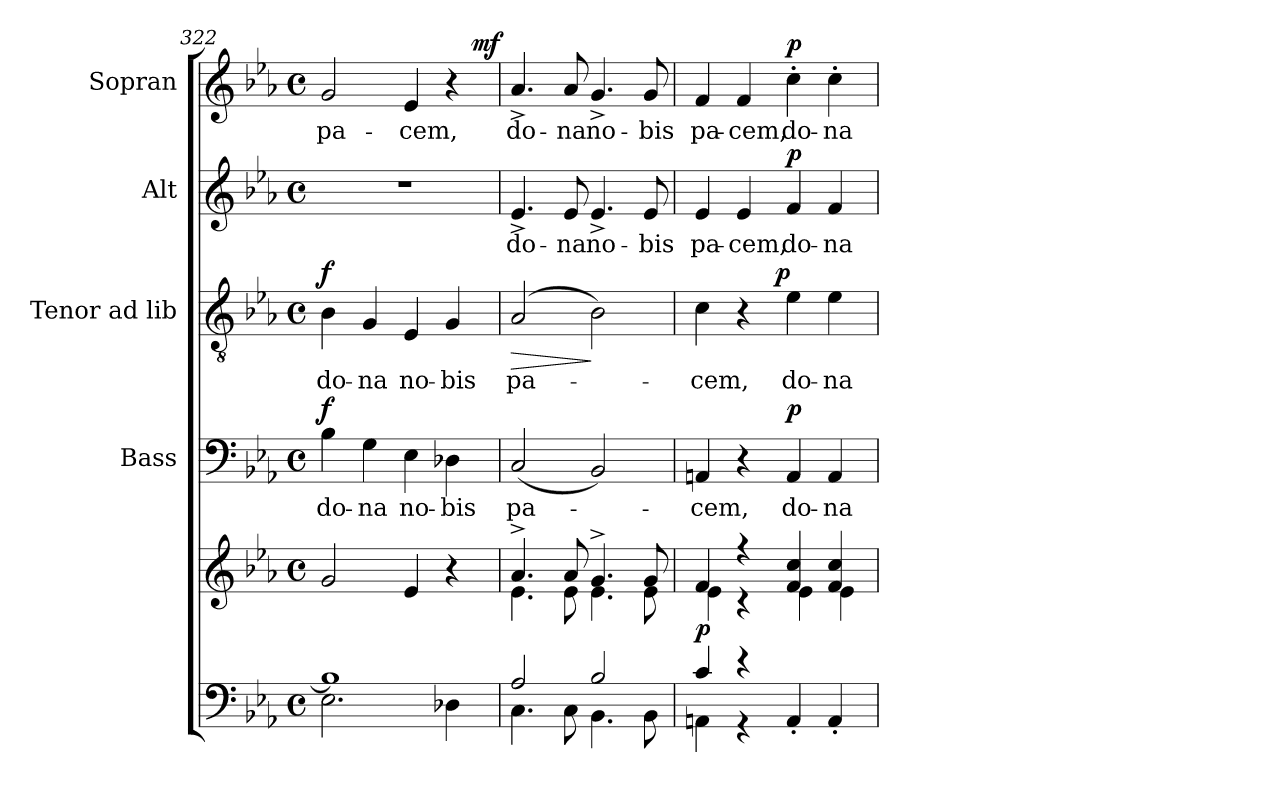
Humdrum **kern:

**kern	**kern	**dynam	**kern	**text	**dynam	**kern	**text	**dynam	**kern	**text	**dynam	**kern	**text	**dynam
*part5	*part5	*part5	*part4	*part4	*part4	*part3	*part3	*part3	*part2	*part2	*part2	*part1	*part1	*part1
*staff6	*staff5	*staff5/6	*staff4	*staff4	*staff4	*staff3	*staff3	*staff3	*staff2	*staff2	*staff2	*staff1	*staff1	*staff1
*	*	*	*I"Bass	*	*	*I"Tenor ad lib	*	*	*I"Alt	*	*	*I"Sopran	*	*
*	*	*	*I'B	*	*	*I'T	*	*	*I'A	*	*	*I'S	*	*
*clefF4	*clefG2	*	*clefF4	*	*	*clefGv2	*	*	*clefG2	*	*	*clefG2	*	*
*k[b-e-a-]	*k[b-e-a-]	*	*k[b-e-a-]	*	*	*k[b-e-a-]	*	*	*k[b-e-a-]	*	*	*k[b-e-a-]	*	*
*E-:	*E-:	*	*E-:	*	*	*E-:	*	*	*E-:	*	*	*E-:	*	*
*M4/4	*M4/4	*	*M4/4	*	*	*M4/4	*	*	*M4/4	*	*	*M4/4	*	*
*met(c)	*met(c)	*	*met(c)	*	*	*met(c)	*	*	*met(c)	*	*	*met(c)	*	*
=322	=322	=322	=322	=322	=322	=322	=322	=322	=322	=322	=322	=322	=322	=322
*^	*	*	*	*	*	*	*	*	*	*	*	*	*	*
!	!	!	!	!	!LO:LY:b	!LO:DY:a	!	!LO:LY:b	!LO:DY:a	!	!	!	!	!LO:LY:b	!
*	*	*	*	*	*	*	*	*	*	*	*	*	*^	*	*
1B-]	2.E-\	2g/	.	4B-\	do-	f	4B-\	do-	f	1r	.	.	2g/	2..ryy	pa-	.
!	!	!	!	!	!LO:LY:b	!	!	!LO:LY:b	!	!	!	!	!	!	!	!
.	.	.	.	4G\	-na	.	4G/	-na	.	.	.	.	.	.	.	.
!	!	!	!	!	!LO:LY:b	!	!	!LO:LY:b	!	!	!	!	!	!	!LO:LY:b	!
.	.	4e-/	.	4E-\	no-	.	4E-/	no-	.	.	.	.	4e-/	.	-cem,	.
!	!	!	!	!	!LO:LY:b	!	!	!LO:LY:b	!	!	!	!	!	!	!	!
.	4D-X\	4r	.	4D-X\	-bis	.	4G/	-bis	.	.	.	.	4r	.	.	.
!	!	!	!	!	!	!	!	!	!	!	!	!	!	!	!	!LO:DY:a
.	.	.	.	.	.	.	.	.	.	.	.	.	.	8ryy	.	mf
=323	=323	=323	=323	=323	=323	=323	=323	=323	=323	=323	=323	=323	=323	=323	=323	=323
*	*	*^	*	*	*	*	*	*	*	*	*	*	*	*	*	*
!	!	!	!	!	!	!LO:LY:b	!	!	!LO:LY:b	!LO:HP:b	!	!LO:LY:b	!	!	!	!LO:LY:b	!
*	*	*	*	*	*	*	*	*	*	*	*	*	*	*v	*v	*	*
2A-/	4.C\	4.a-^>/	4.e-\	.	(<2C/	pa-	.	(2A-/	pa-	>	4.e-^>/	do-	.	4.a-^>/	do-	.
!	!	!	!	!	!	!	!	!	!	!	!	!LO:LY:b	!	!	!LO:LY:b	!
.	8C\	8a-/	8e-\	.	.	.	.	.	.	.	8e-/	-na	.	8a-/	-na	.
!	!	!	!	!	!	!	!	!	!	!	!	!LO:LY:b	!	!	!LO:LY:b	!
2B-/	4.BB-\	4.g^>/	4.e-\	.	2BB-/)	.	.	2B-\)	.	]	4.e-^>/	no-	.	4.g^>/	no-	.
!	!	!	!	!	!	!	!	!	!	!	!	!LO:LY:b	!	!	!LO:LY:b	!
.	8BB-\	8g/	8e-\	.	.	.	.	.	.	.	8e-/	-bis	.	8g/	-bis	.
=324	=324	=324	=324	=324	=324	=324	=324	=324	=324	=324	=324	=324	=324	=324	=324	=324
!	!	!	!	!LO:DY:b	!	!LO:LY:b	!	!	!LO:LY:b	!	!	!LO:LY:b	!	!	!LO:LY:b	!
*	*	*	*	*	*	*	*	*^	*	*	*	*	*	*	*	*
4c/	4AAn\	4f/	4e-\	p	4AAn/	-cem,	.	4c\	4...ryy	-cem,	.	4e-/	pa-	.	4f/	pa-	.
!	!	!	!	!	!	!	!	!	!	!	!	!	!LO:LY:b	!	!	!LO:LY:b	!
4r	4r	4r	4r	.	4r	.	.	4r	.	.	.	4e-/	-cem,	.	4f/	-cem,	.
!	!	!	!	!	!	!	!	!	!	!	!LO:DY:a	!	!	!	!	!	!
.	.	.	.	.	.	.	.	.	2ryy	.	p	.	.	.	.	.	.
!	!	!	!	!	!	!LO:LY:b	!LO:DY:a	!	!	!LO:LY:b	!	!	!LO:LY:b	!LO:DY:a	!	!LO:LY:b	!LO:DY:a
2ryy	4AA'</	4f/ 4cc/	4e-\	.	4AA/	do-	p	4e-\	.	do-	.	4f/	do-	p	4cc'>\	do-	p
!	!	!	!	!	!	!LO:LY:b	!	!	!	!LO:LY:b	!	!	!LO:LY:b	!	!	!LO:LY:b	!
.	4AA'</	4f/ 4cc/	4e-\	.	4AA/	-na	.	4e-\	.	-na	.	4f/	-na	.	4cc'>\	-na	.
.	.	.	.	.	.	.	.	.	32ryy	.	.	.	.	.	.	.	.
*v	*v	*	*	*	*	*	*	*v	*v	*	*	*	*	*	*	*	*
*	*v	*v	*	*	*	*	*	*	*	*	*	*	*	*	*
=	=	=	=	=	=	=	=	=	=	=	=	=	=	=
*-	*-	*-	*-	*-	*-	*-	*-	*-	*-	*-	*-	*-	*-	*-
